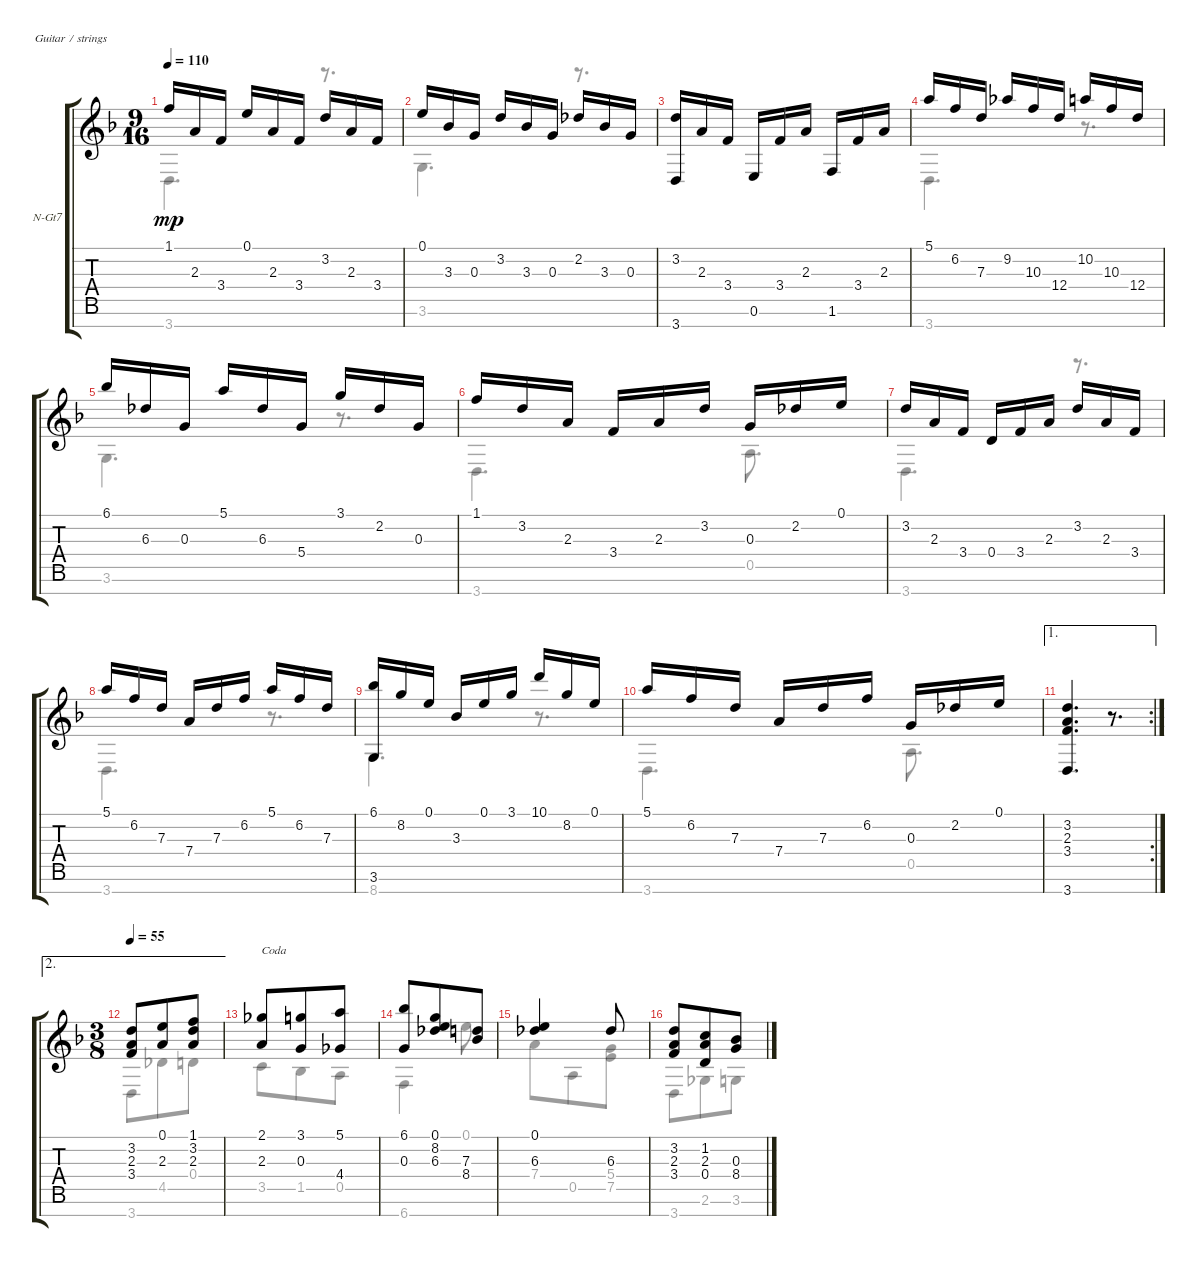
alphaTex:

\defaultSystemsLayout 4
\bracketExtendMode groupsimilarinstruments
\firstSystemTrackNameOrientation horizontal
\otherSystemsTrackNameOrientation horizontal
\track ("7-струнная гитара" "N-Gt7") {instrument acousticguitarnylon}
\staff {score tabs}
\tuning (E4 B3 G3 D3 A2 E2 B1)
\voice
\ts (9 16)
\tempo 110
\clef g2
\ks f
1.1.16{dy mp} 2.3.16 3.4.16 0.1.16 2.3.16 3.4.16 3.2.16 2.3.16 3.4.16 |
0.1.16 3.3.16 0.3.16 3.2.16 3.3.16 0.3.16 2.2.16 3.3.16 0.3.16 |
(3.2 3.7).16 2.3.16 3.4.16 0.6.16 3.4.16 2.3.16 1.6.16 3.4.16 2.3.16 |
5.1.16 6.2.16 7.3.16 9.2.16 10.3.16 12.4.16 10.2.16 10.3.16 12.4.16 |
6.1.16 6.3.16 0.3.16 5.1.16 6.3.16 5.4.16 3.1.16 2.2.16 0.3.16 |
1.1.16 3.2.16 2.3.16 3.4.16 2.3.16 3.2.16 0.3.16 2.2.16 0.1.16 |
3.2.16 2.3.16 3.4.16 0.4.16 3.4.16 2.3.16 3.2.16 2.3.16 3.4.16 |
5.1.16 6.2.16 7.3.16 7.4.16 7.3.16 6.2.16 5.1.16 6.2.16 7.3.16 |
(3.6 6.1).16 8.2.16 0.1.16 3.3.16 0.1.16 3.1.16 10.1.16 8.2.16 0.1.16 |
5.1.16 6.2.16 7.3.16 7.4.16 7.3.16 6.2.16 0.3.16 2.2.16 0.1.16 |
\ae 1
\rc 2
(3.2 2.3 3.4 3.7).4{d} r.8{d} |
\ae 2
\ts (3 8)
\tempo 55
(3.2 2.3 3.4).8 (0.1 2.3).8 (1.1 3.2 2.3).8 |
(2.1 2.3).8{txt "Coda"} (3.1 0.3).8 (4.4 5.1).8 |
(6.1 0.3).8 (8.2 0.1 6.3).8 (7.3 8.4).8 |
(0.1 6.3).4 6.3.8 |
(3.4 2.3 3.2).8 (1.2 2.3 0.4).8 (0.3 8.4).8
\voice
\clef g2
\ottava regular
\simile none
\ks f
3.7.4{d dy mp} r.8{d} |
3.6.4{d} r.8{d} |
|
3.7.4{d} r.8{d} |
3.6.4{d} r.8{d} |
3.7.4{d} 0.5.8{d} |
3.7.4{d} r.8{d} |
3.7.4{d} r.8{d} |
8.7.4{d} r.8{d} |
3.7.4{d} 0.5.8{d} |
|
3.7.8 4.5.8 0.4.8 |
3.5.8 1.5.8 0.5.8 |
6.7.4 0.1.8 |
7.4.8 0.5.8 (7.5 5.4).8 |
3.7.8 2.6.8 3.6.8
